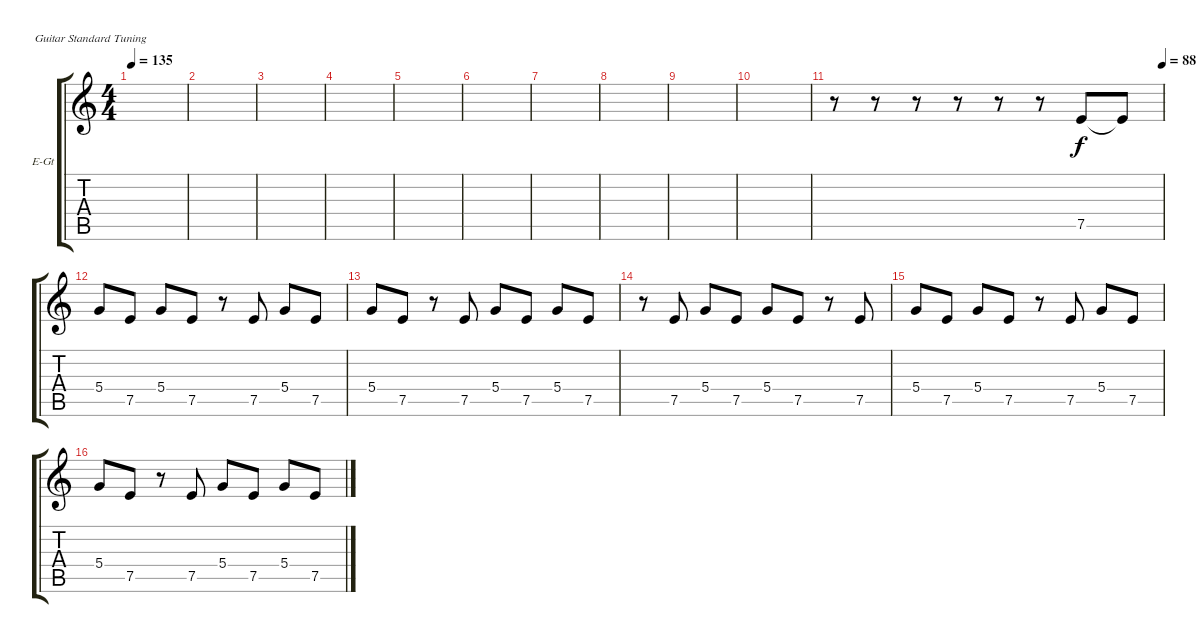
\defaultSystemsLayout 4
\bracketExtendMode groupsimilarinstruments
\firstSystemTrackNameOrientation horizontal
\otherSystemsTrackNameOrientation horizontal
\track ("Turner" "E-Gt") {instrument electricguitarclean}
\staff {score tabs}
\tuning (E4 B3 G3 D3 A2 E2)
\ts (4 4)
\tempo 135
\clef g2
\scale
0.333333
\ks c
|
\scale
0.333333 |
\scale
0.333333 |
\scale
0.333333 |
\scale
0.333333 |
\scale
0.333333 |
\scale
0.333333 |
\scale
0.333333 |
\scale
0.333333 |
\scale
0.333333 |
\tempo (88 1)
\scale
0.333333 r.8 r.8 r.8 r.8 r.8 r.8 7.5.8 7.5{t}.8 |
\scale
0.333333 5.4.8 7.5.8 5.4.8 7.5.8 r.8 7.5.8 5.4.8 7.5.8 |
5.4.8 7.5.8 r.8 7.5.8 5.4.8 7.5.8 5.4.8 7.5.8 |
r.8 7.5.8 5.4.8 7.5.8 5.4.8 7.5.8 r.8 7.5.8 |
5.4.8 7.5.8 5.4.8 7.5.8 r.8 7.5.8 5.4.8 7.5.8 |
5.4.8 7.5.8 r.8 7.5.8 5.4.8 7.5.8 5.4.8 7.5.8
